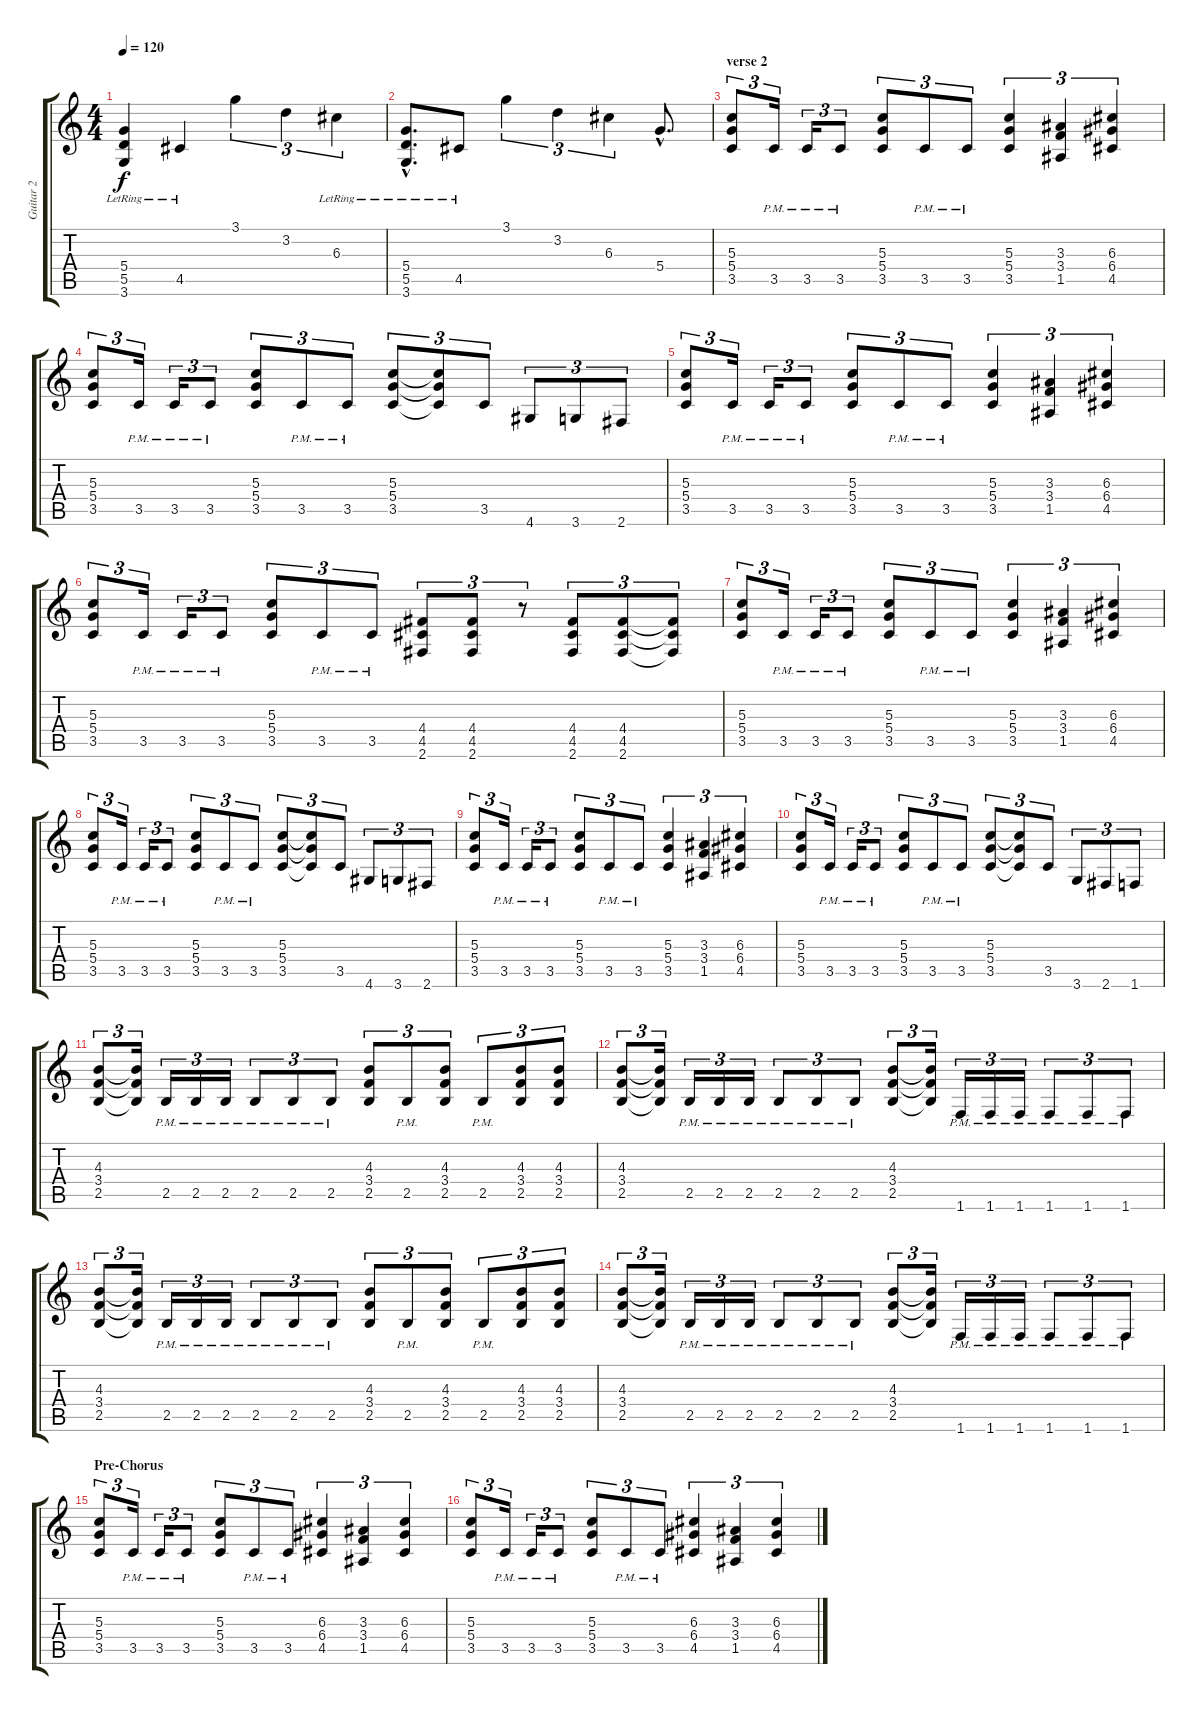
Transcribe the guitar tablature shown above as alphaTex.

\track ("Guitar 2" "Guitar 2") {instrument overdrivenguitar}
\staff {score tabs}
\tuning (E4 B3 G3 D3 A2 E2) {hide}
\ts (4 4)
\tempo 120
\clef g2
\ks c
(5.4{lr} 5.5 3.6{lr}).4{dy f} 4.5{lr}.4 3.1.4{tu (3 2)} 3.2.4{tu (3 2)} 6.3{lr}.4{tu (3 2)} |
(5.4{hac lr} 5.5{hac} 3.6{hac lr}).8{d} 4.5{lr}.8 3.1.4{tu (3 2)} 3.2.4{tu (3 2)} 6.3.4{tu (3 2)} 5.4{hac}.8{d} |
\section ("" "verse 2")
(5.3 5.4 3.5).8{tu (3 2)} 3.5{pm}.16{tu (3 2)} 3.5{pm}.16{tu (3 2)} 3.5{pm}.8{tu (3 2)} (5.3 5.4 3.5).8{tu (3 2)} 3.5{pm}.8{tu (3 2)} 3.5{pm}.8{tu (3 2)} (5.3 5.4 3.5).4{tu (3 2)} (3.3 3.4 1.5).4{tu (3 2)} (6.3 6.4 4.5).4{tu (3 2)} |
(5.3 5.4 3.5).8{tu (3 2)} 3.5{pm}.16{tu (3 2)} 3.5{pm}.16{tu (3 2)} 3.5{pm}.8{tu (3 2)} (5.3 5.4 3.5).8{tu (3 2)} 3.5{pm}.8{tu (3 2)} 3.5{pm}.8{tu (3 2)} (5.3 5.4 3.5).8{tu (3 2)} (5.3{t} 5.4{t} 3.5{t}).8{tu (3 2)} 3.5.8{tu (3 2)} 4.6.8{tu (3 2)} 3.6.8{tu (3 2)} 2.6.8{tu (3 2)} |
(5.3 5.4 3.5).8{tu (3 2)} 3.5{pm}.16{tu (3 2)} 3.5{pm}.16{tu (3 2)} 3.5{pm}.8{tu (3 2)} (5.3 5.4 3.5).8{tu (3 2)} 3.5{pm}.8{tu (3 2)} 3.5{pm}.8{tu (3 2)} (5.3 5.4 3.5).4{tu (3 2)} (3.3 3.4 1.5).4{tu (3 2)} (6.3 6.4 4.5).4{tu (3 2)} |
(5.3 5.4 3.5).8{tu (3 2)} 3.5{pm}.16{tu (3 2)} 3.5{pm}.16{tu (3 2)} 3.5{pm}.8{tu (3 2)} (5.3 5.4 3.5).8{tu (3 2)} 3.5{pm}.8{tu (3 2)} 3.5{pm}.8{tu (3 2)} (4.4 4.5 2.6).8{tu (3 2)} (4.4 4.5 2.6).8{tu (3 2)} r.8{tu (3 2)} (4.4 4.5 2.6).8{tu (3 2)} (4.4 4.5 2.6).8{tu (3 2)} (4.4{t} 4.5{t} 2.6{t}).8{tu (3 2)} |
(5.3 5.4 3.5).8{tu (3 2)} 3.5{pm}.16{tu (3 2)} 3.5{pm}.16{tu (3 2)} 3.5{pm}.8{tu (3 2)} (5.3 5.4 3.5).8{tu (3 2)} 3.5{pm}.8{tu (3 2)} 3.5{pm}.8{tu (3 2)} (5.3 5.4 3.5).4{tu (3 2)} (3.3 3.4 1.5).4{tu (3 2)} (6.3 6.4 4.5).4{tu (3 2)} |
(5.3 5.4 3.5).8{tu (3 2)} 3.5{pm}.16{tu (3 2)} 3.5{pm}.16{tu (3 2)} 3.5{pm}.8{tu (3 2)} (5.3 5.4 3.5).8{tu (3 2)} 3.5{pm}.8{tu (3 2)} 3.5{pm}.8{tu (3 2)} (5.3 5.4 3.5).8{tu (3 2)} (5.3{t} 5.4{t} 3.5{t}).8{tu (3 2)} 3.5.8{tu (3 2)} 4.6.8{tu (3 2)} 3.6.8{tu (3 2)} 2.6.8{tu (3 2)} |
(5.3 5.4 3.5).8{tu (3 2)} 3.5{pm}.16{tu (3 2)} 3.5{pm}.16{tu (3 2)} 3.5{pm}.8{tu (3 2)} (5.3 5.4 3.5).8{tu (3 2)} 3.5{pm}.8{tu (3 2)} 3.5{pm}.8{tu (3 2)} (5.3 5.4 3.5).4{tu (3 2)} (3.3 3.4 1.5).4{tu (3 2)} (6.3 6.4 4.5).4{tu (3 2)} |
(5.3 5.4 3.5).8{tu (3 2)} 3.5{pm}.16{tu (3 2)} 3.5{pm}.16{tu (3 2)} 3.5{pm}.8{tu (3 2)} (5.3 5.4 3.5).8{tu (3 2)} 3.5{pm}.8{tu (3 2)} 3.5{pm}.8{tu (3 2)} (5.3 5.4 3.5).8{tu (3 2)} (5.3{t} 5.4{t} 3.5{t}).8{tu (3 2)} 3.5.8{tu (3 2)} 3.6.8{tu (3 2)} 2.6.8{tu (3 2)} 1.6.8{tu (3 2)} |
(4.3 3.4 2.5).8{tu (3 2)} (4.3{t} 3.4{t} 2.5{t}).16{tu (3 2)} 2.5{pm}.16{tu (3 2)} 2.5{pm}.16{tu (3 2)} 2.5{pm}.16{tu (3 2)} 2.5{pm}.8{tu (3 2)} 2.5{pm}.8{tu (3 2)} 2.5{pm}.8{tu (3 2)} (4.3 3.4 2.5).8{tu (3 2)} 2.5{pm}.8{tu (3 2)} (4.3 3.4 2.5).8{tu (3 2)} 2.5{pm}.8{tu (3 2)} (4.3 3.4 2.5).8{tu (3 2)} (4.3 3.4 2.5).8{tu (3 2)} |
(4.3 3.4 2.5).8{tu (3 2)} (4.3{t} 3.4{t} 2.5{t}).16{tu (3 2)} 2.5{pm}.16{tu (3 2)} 2.5{pm}.16{tu (3 2)} 2.5{pm}.16{tu (3 2)} 2.5{pm}.8{tu (3 2)} 2.5{pm}.8{tu (3 2)} 2.5{pm}.8{tu (3 2)} (4.3 3.4 2.5).8{tu (3 2)} (4.3{t} 3.4{t} 2.5{t}).16{tu (3 2)} 1.6{pm}.16{tu (3 2)} 1.6{pm}.16{tu (3 2)} 1.6{pm}.16{tu (3 2)} 1.6{pm}.8{tu (3 2)} 1.6{pm}.8{tu (3 2)} 1.6{pm}.8{tu (3 2)} |
(4.3 3.4 2.5).8{tu (3 2)} (4.3{t} 3.4{t} 2.5{t}).16{tu (3 2)} 2.5{pm}.16{tu (3 2)} 2.5{pm}.16{tu (3 2)} 2.5{pm}.16{tu (3 2)} 2.5{pm}.8{tu (3 2)} 2.5{pm}.8{tu (3 2)} 2.5{pm}.8{tu (3 2)} (4.3 3.4 2.5).8{tu (3 2)} 2.5{pm}.8{tu (3 2)} (4.3 3.4 2.5).8{tu (3 2)} 2.5{pm}.8{tu (3 2)} (4.3 3.4 2.5).8{tu (3 2)} (4.3 3.4 2.5).8{tu (3 2)} |
(4.3 3.4 2.5).8{tu (3 2)} (4.3{t} 3.4{t} 2.5{t}).16{tu (3 2)} 2.5{pm}.16{tu (3 2)} 2.5{pm}.16{tu (3 2)} 2.5{pm}.16{tu (3 2)} 2.5{pm}.8{tu (3 2)} 2.5{pm}.8{tu (3 2)} 2.5{pm}.8{tu (3 2)} (4.3 3.4 2.5).8{tu (3 2)} (4.3{t} 3.4{t} 2.5{t}).16{tu (3 2)} 1.6{pm}.16{tu (3 2)} 1.6{pm}.16{tu (3 2)} 1.6{pm}.16{tu (3 2)} 1.6{pm}.8{tu (3 2)} 1.6{pm}.8{tu (3 2)} 1.6{pm}.8{tu (3 2)} |
\section ("" "Pre-Chorus")
(5.3 5.4 3.5).8{tu (3 2)} 3.5{pm}.16{tu (3 2)} 3.5{pm}.16{tu (3 2)} 3.5{pm}.8{tu (3 2)} (5.3 5.4 3.5).8{tu (3 2)} 3.5{pm}.8{tu (3 2)} 3.5{pm}.8{tu (3 2)} (6.3 6.4 4.5).4{tu (3 2)} (3.3 3.4 1.5).4{tu (3 2)} (6.3 6.4 4.5).4{tu (3 2)} |
(5.3 5.4 3.5).8{tu (3 2)} 3.5{pm}.16{tu (3 2)} 3.5{pm}.16{tu (3 2)} 3.5{pm}.8{tu (3 2)} (5.3 5.4 3.5).8{tu (3 2)} 3.5{pm}.8{tu (3 2)} 3.5{pm}.8{tu (3 2)} (6.3 6.4 4.5).4{tu (3 2)} (3.3 3.4 1.5).4{tu (3 2)} (6.3 6.4 4.5).4{tu (3 2)}
